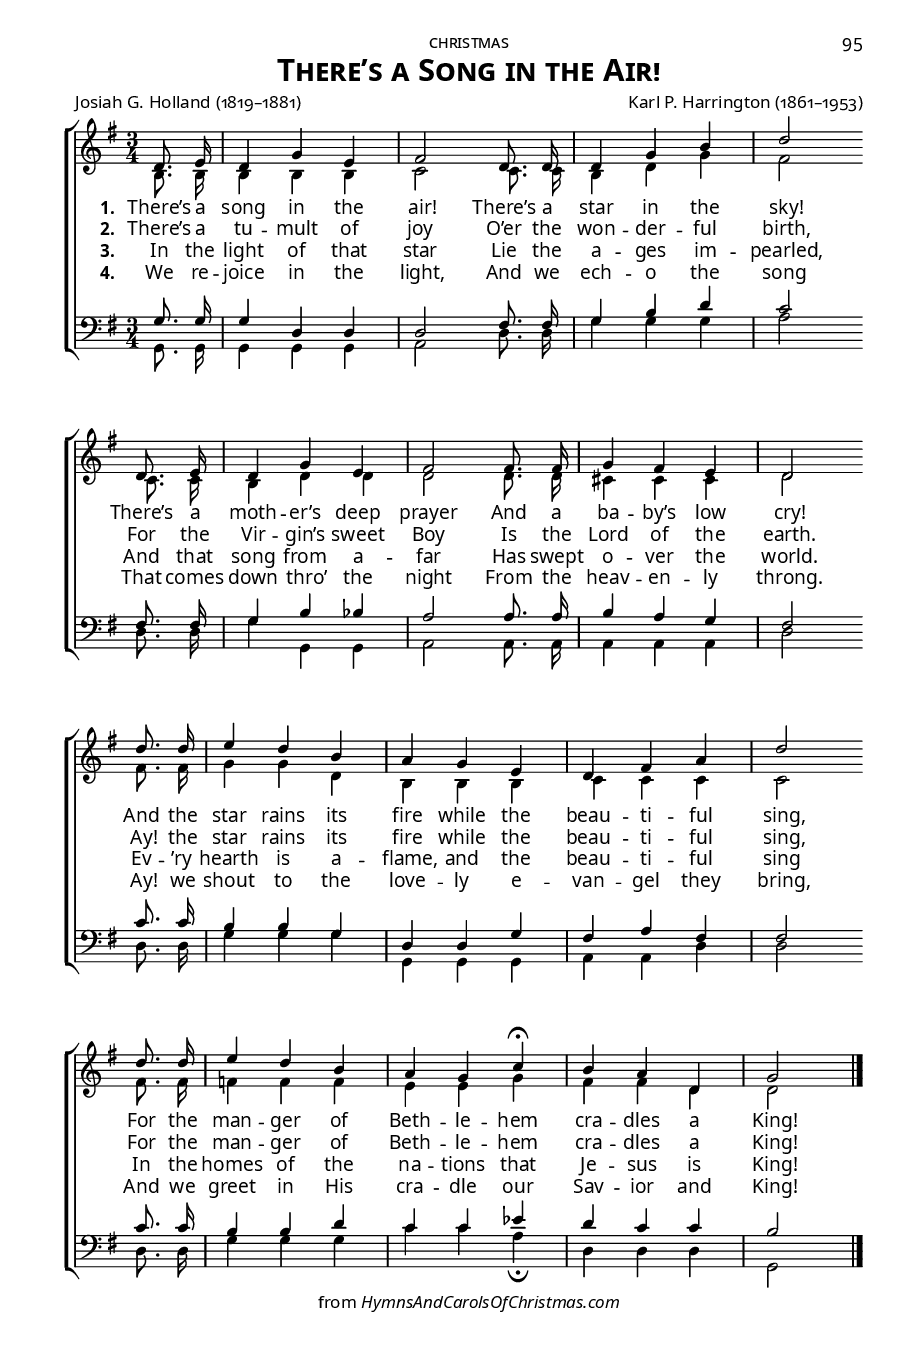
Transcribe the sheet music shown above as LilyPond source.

\version "2.14.2"
\include "util.ly"
\header {
  title = \markup{\override #'(font-name . "Garamond Premier Pro Semibold"){ \abs-fontsize #15 \smallCapsOldStyle"There’s a Song in the Air!"}}
  poet = \markup\oldStyleNum"Josiah G. Holland (1819–1881)"
  composer = \markup\oldStyleNum"Karl P. Harrington (1861–1953)"
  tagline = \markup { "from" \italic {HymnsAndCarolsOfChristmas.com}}
}
\paper {
  %print-all-headers = ##f
  paper-height = 9\in
  paper-width = 6\in
  indent = 0\in
  %system-system-spacing = #'((basic-distance . 10) (padding . 0))
  %system-system-spacing =
  %  #'((basic-distance . 0)
  %     (minimum-distance . 0)
  %     (padding . -0.35)
  %     (stretchability . 100))
  ragged-last-bottom = ##f
  ragged-bottom = ##f
  two-sided = ##t
  inner-margin = 0.5\in
  outer-margin = 0.25\in
  top-margin = 0.25\in
  bottom-margin = 0.25\in
  first-page-number = #095
  print-first-page-number = ##t
  headerLine = \markup{\override #'(font-name . "Garamond Premier Pro") \smallCapsOldStyle"christmas"}
  oddHeaderMarkup = \markup\fill-line{
     \override #'(font-name . "Garamond Premier Pro")\abs-fontsize #8.5
     \combine 
        \fill-line{"" \on-the-fly #print-page-number-check-first
        \oldStylePageNum""
        }
        \fill-line{\headerLine}
  }
  evenHeaderMarkup = \markup {
     \override #'(font-name . "Garamond Premier Pro")\abs-fontsize #8.5
     \combine
        \on-the-fly #print-page-number-check-first
        \oldStylePageNum""
        \fill-line{\headerLine}
  }
}
#(set-global-staff-size 15) \paper{ #(define fonts (make-pango-font-tree "GoudyOlSt BT" "Garamond Premier Pro" "Garamond Premier Pro" (/ 15 20))) }
global = {
  \key g \major
  \time 3/4
}

sopMusic = \relative c' {
  \partial 4 d8.\noBeam e16 |
  d4 g e |
  fis2 d8.\noBeam d16 |
  d4 g b |
  d2 \bar""\break d,8.\noBeam e16 |
  d4 g e | 
  
  fis2 fis8.\noBeam fis16 |
  g4 fis e |
  d2 \bar""\break d'8.\noBeam d16 |
  e4 d b |
  a g e | 
  
  d fis a |
  d2 \bar""\break d8.\noBeam d16 |
  e4 d b |
  a g c\fermata |
  b a d, |
  \partial 2 g2 \bar "|."
}
sopWords = \lyricmode {
  
}

altoMusic = \relative c' {
  b8.\noBeam b16 |
  b4 b b |
  c2 c8.\noBeam c16 |
  b4 d g |
  fis2 c8.\noBeam  c16 |
  b4 d d |
  
  d2 d8.\noBeam d16 |
  cis4 cis cis |
  d2 fis8.\noBeam  fis16 |
  g4 g d |
  b b b |
  
  c4 c c |
  c2 fis8.\noBeam fis16 |
  f4 f f |
  e e g |
  fis fis d |
  d2 \bar "|."
}
altoWords = \lyricmode {
  \dropLyricsV
  \set stanza = #"1. "
  There’s a song in the air!
  There’s a star in the sky!
  There’s a moth -- er’s deep prayer
  And a ba -- by’s low cry!
  And the star rains its fire while the beau -- ti -- ful sing,
  For the man -- ger of Beth -- le -- hem cra -- dles a King!
}
altoWordsII = \lyricmode {
  \dropLyricsV
  \set stanza = #"2. "
  There’s a tu -- mult of joy
  O’er the won -- der -- ful birth,
  For the Vir -- gin’s sweet Boy
  Is the Lord of the earth.
  Ay! the star rains its fire while the beau -- ti -- ful sing,
  For the man -- ger of Beth -- le -- hem cra -- dles a King!
}
altoWordsIII = \lyricmode {
  \dropLyricsV
  \set stanza = #"3. "
  In the light of that star
  Lie the a -- ges im -- pearled,
  And that song from a -- far
  Has swept o -- ver the world.
  Ev -- ’ry hearth is a -- flame, and the beau -- ti -- ful sing
  In the homes of the na -- tions that Je -- sus is King!
}
altoWordsIV = \lyricmode {
  \dropLyricsV
  \set stanza = #"4. "
  We re -- joice in the light,
  And we ech -- o the song
  That comes down thro’ the night
  From the heav -- en -- ly throng.
  Ay! we shout to the love -- ly e -- van -- gel they bring,
  And we greet in His cra -- dle our Sav -- ior and King!
}
altoWordsV = \lyricmode {
}
altoWordsVI = \lyricmode {
}
tenorMusic = \relative c' {
  g8.\noBeam g16 |
  g4 d d |
  d2 fis8.\noBeam fis16 |
  g4 b d |
  c2 fis,8.\noBeam fis16 |
  g4 b bes |
  
  a2 a8.\noBeam a16 |
  b4 a g |
  fis2 c'8.\noBeam c16 |
  b4 b g |
  d d g |
  
  fis a fis |
  fis2 c'8.\noBeam c16 |
  b4 b d |
  c c ees |
  d c c |
  b2 \bar "|."
}
tenorWords = \lyricmode {

}

bassMusic = \relative c {
  g8.\noBeam g16 |
  g4 g g |
  a2 d8.\noBeam d16 |
  g4 g g |
  a2 d,8.\noBeam d16 |
  g4 g, g |
  
  a2 a8.\noBeam a16 |
  a4 a a |
  d2 d8.\noBeam d16 |
  g4 g g |
  g, g g |
  
  a a d |
  d2 d8.\noBeam d16 |
  g4 g g |
  c c a\fermata |
  d, d d |
  g,2 \bar "|."
}
bassWords = \lyricmode {

}

pianoRH = \relative c' {
  
}
pianoLH = \relative c' {
  
}

\score {
  <<
   \new ChoirStaff <<
%    \new Lyrics = sopranos \with { \override VerticalAxisGroup #'nonstaff-relatedstaff-spacing = #'((basic-distance . 1)) }
    \new Staff = women <<
      \new Voice = "sopranos" { \voiceOne << \global \sopMusic >> }
      \new Voice = "altos" { \voiceTwo << \global \altoMusic >> }
    >>
    \new Lyrics \with { alignAboveContext = #"women" \override VerticalAxisGroup #'nonstaff-relatedstaff-spacing = #'((basic-distance . 1))} \lyricsto "sopranos" \sopWords
    \new Lyrics = "altosVI"  \with { alignBelowContext = #"women" } \lyricsto "sopranos" \altoWordsVI
    \new Lyrics = "altosV"  \with { alignBelowContext = #"women" } \lyricsto "sopranos" \altoWordsV
    \new Lyrics = "altosIV"  \with { alignBelowContext = #"women" } \lyricsto "sopranos" \altoWordsIV
    \new Lyrics = "altosIII"  \with { alignBelowContext = #"women" } \lyricsto "sopranos" \altoWordsIII
    \new Lyrics = "altosII"  \with { alignBelowContext = #"women" } \lyricsto "sopranos" \altoWordsII
    \new Lyrics = "altos"  \with { alignBelowContext = #"women" \override VerticalAxisGroup #'nonstaff-relatedstaff-spacing = #'((basic-distance . 1))} \lyricsto "sopranos" \altoWords
   \new Staff = men <<
      \clef bass
      \new Voice = "tenors" { \voiceOne << \global \tenorMusic >> }
      \new Voice = "basses" { \voiceTwo << \global \bassMusic >> }
    >>
    \new Lyrics \with { alignAboveContext = #"men" \override VerticalAxisGroup #'nonstaff-relatedstaff-spacing = #'((basic-distance . 1)) } \lyricsto "tenors" \tenorWords
    \new Lyrics \with { alignBelowContext = #"men" \override VerticalAxisGroup #'nonstaff-relatedstaff-spacing = #'((basic-distance . 1)) } \lyricsto "basses" \bassWords
  >>
%    \new PianoStaff << \new Staff { \new Voice { \pianoRH } } \new Staff { \clef "bass" \pianoLH } >>
  >>
  \layout {
    \context {
      \Score
      %\override SpacingSpanner #'base-shortest-duration = #(ly:make-moment 1 8)
      %\override SpacingSpanner #'common-shortest-duration = #(ly:make-moment 1 4)
    }
    \context {
      % Remove all empty staves
      % \Staff \RemoveEmptyStaves \override VerticalAxisGroup #'remove-first = ##t
    }
    \context {
      \Lyrics
      \override LyricText #'X-offset = #center-on-word
    }
  }
  \midi {
    \tempo 4 = 105
    \set Staff.midiInstrument = "flute"
  
    \context {
      \Voice
      \remove "Dynamic_performer"
    }
  }
}
